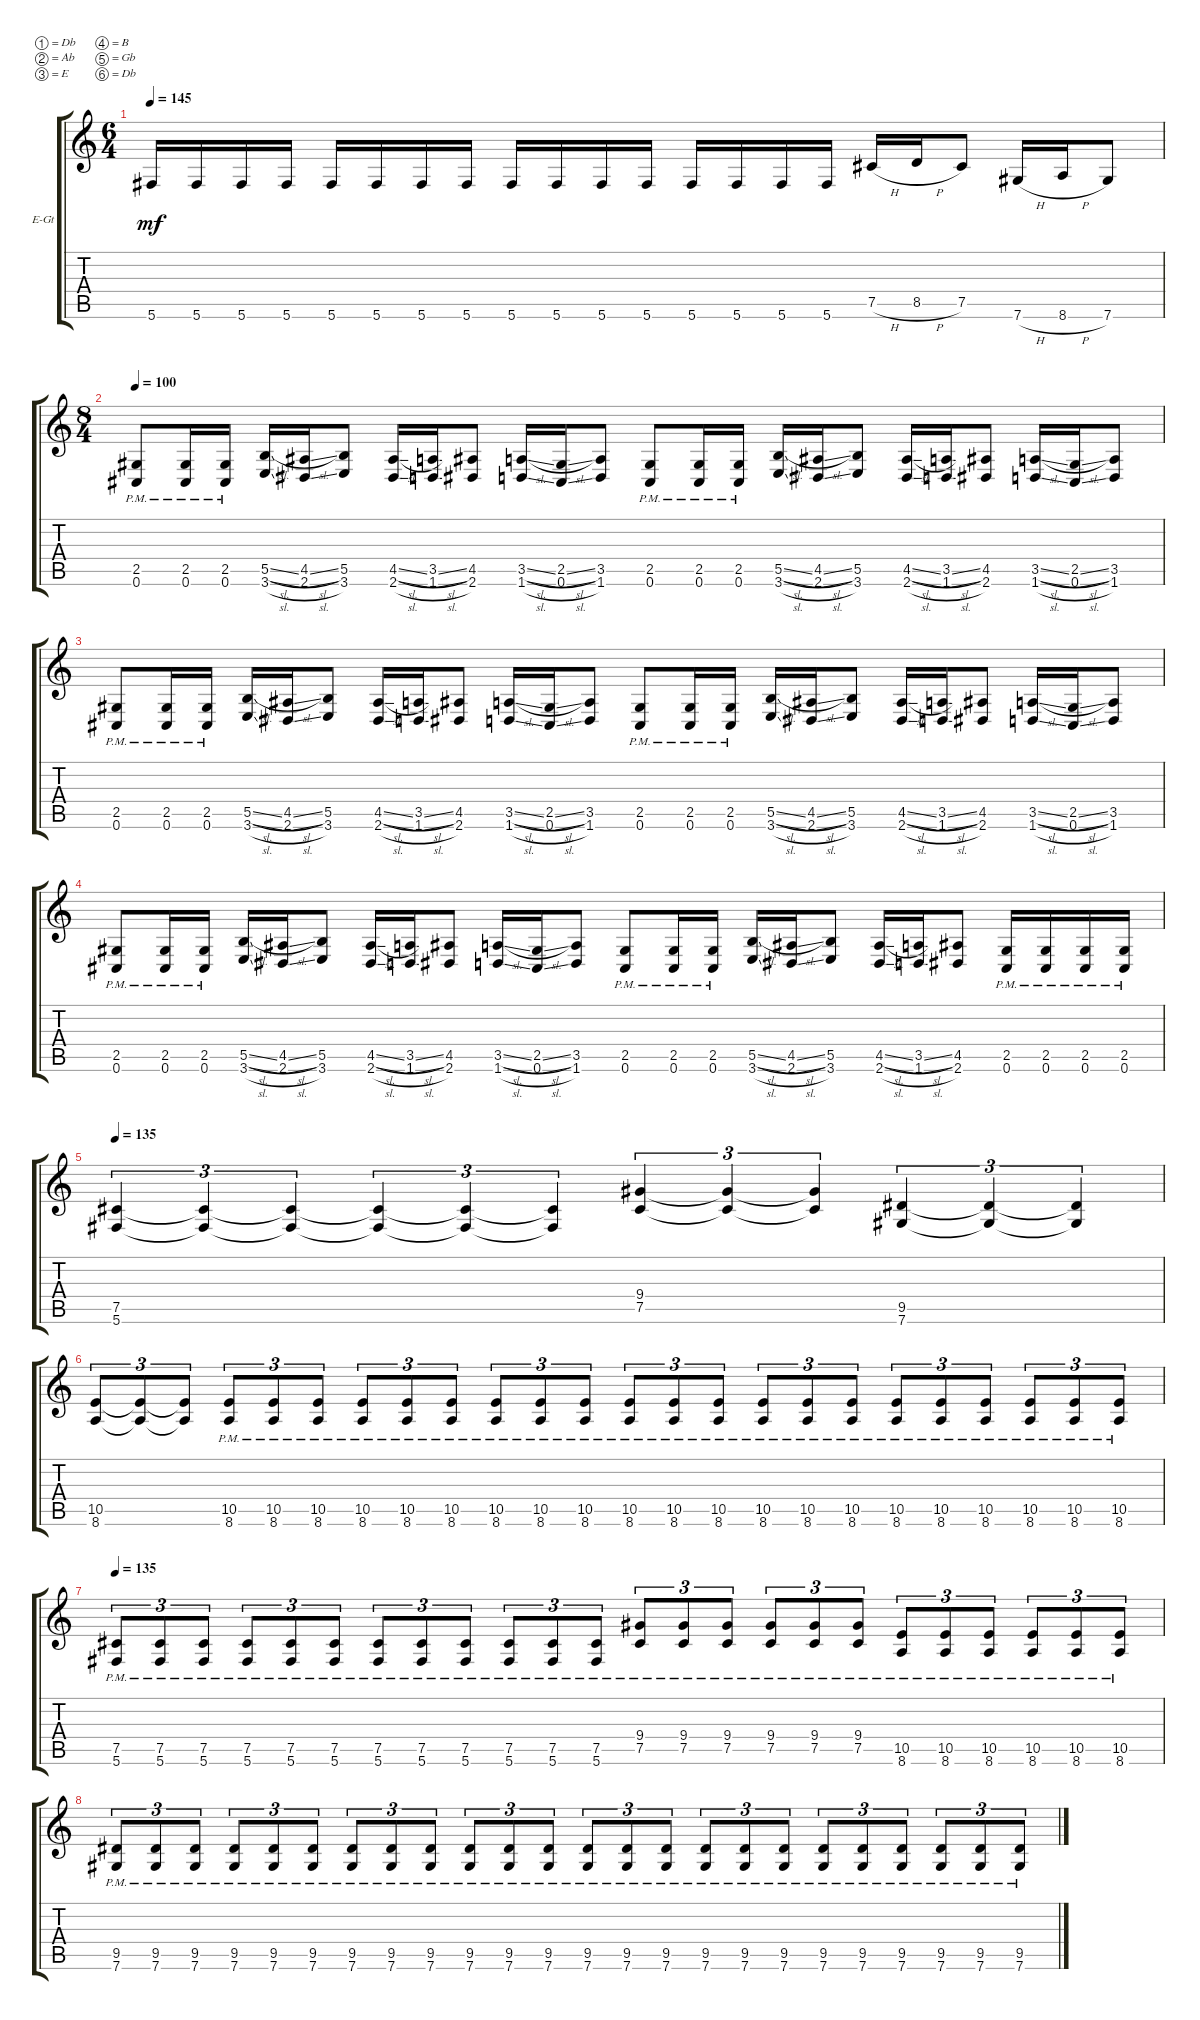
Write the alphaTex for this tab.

\defaultSystemsLayout 4
\bracketExtendMode groupsimilarinstruments
\firstSystemTrackNameOrientation horizontal
\otherSystemsTrackNameOrientation horizontal
\track ("Electric Guitar" "E-Gt") {instrument distortionguitar}
\staff {score tabs}
\tuning (Db4 Ab3 E3 B2 Gb2 Db2)
\ts (6 4)
\tempo 145
\clef g2
\ks c
5.6.16{dy mf} 5.6.16 5.6.16 5.6.16 5.6.16 5.6.16 5.6.16 5.6.16 5.6.16 5.6.16 5.6.16 5.6.16 5.6.16 5.6.16 5.6.16 5.6.16 7.5{h}.16 8.5{h}.16 7.5.8 7.6{h}.16 8.6{h}.16 7.6.8 |
\ts (8 4)
\tempo 100
(0.6{pm} 2.5{pm}).8 (0.6{pm} 2.5{pm}).16 (0.6{pm} 2.5{pm}).16 (3.6{sl} 5.5{sl}).16 (2.6{sl} 4.5{sl}).16 (3.6 5.5).8 (2.6{sl} 4.5{sl}).16 (1.6{sl} 3.5{sl}).16 (2.6 4.5).8 (1.6{sl} 3.5{sl}).16 (0.6{sl} 2.5{sl}).16 (1.6 3.5).8 (0.6{pm} 2.5{pm}).8 (0.6{pm} 2.5{pm}).16 (0.6{pm} 2.5{pm}).16 (3.6{sl} 5.5{sl}).16 (2.6{sl} 4.5{sl}).16 (3.6 5.5).8 (2.6{sl} 4.5{sl}).16 (1.6{sl} 3.5{sl}).16 (2.6 4.5).8 (1.6{sl} 3.5{sl}).16 (0.6{sl} 2.5{sl}).16 (1.6 3.5).8 |
(0.6{pm} 2.5{pm}).8 (0.6{pm} 2.5{pm}).16 (0.6{pm} 2.5{pm}).16 (3.6{sl} 5.5{sl}).16 (2.6{sl} 4.5{sl}).16 (3.6 5.5).8 (2.6{sl} 4.5{sl}).16 (1.6{sl} 3.5{sl}).16 (2.6 4.5).8 (1.6{sl} 3.5{sl}).16 (0.6{sl} 2.5{sl}).16 (1.6 3.5).8 (0.6{pm} 2.5{pm}).8 (0.6{pm} 2.5{pm}).16 (0.6{pm} 2.5{pm}).16 (3.6{sl} 5.5{sl}).16 (2.6{sl} 4.5{sl}).16 (3.6 5.5).8 (2.6{sl} 4.5{sl}).16 (1.6{sl} 3.5{sl}).16 (2.6 4.5).8 (1.6{sl} 3.5{sl}).16 (0.6{sl} 2.5{sl}).16 (1.6 3.5).8 |
(0.6{pm} 2.5{pm}).8 (0.6{pm} 2.5{pm}).16 (0.6{pm} 2.5{pm}).16 (3.6{sl} 5.5{sl}).16 (2.6{sl} 4.5{sl}).16 (3.6 5.5).8 (2.6{sl} 4.5{sl}).16 (1.6{sl} 3.5{sl}).16 (2.6 4.5).8 (1.6{sl} 3.5{sl}).16 (0.6{sl} 2.5{sl}).16 (1.6 3.5).8 (0.6{pm} 2.5{pm}).8 (0.6{pm} 2.5{pm}).16 (0.6{pm} 2.5{pm}).16 (3.6{sl} 5.5{sl}).16 (2.6{sl} 4.5{sl}).16 (3.6 5.5).8 (2.6{sl} 4.5{sl}).16 (1.6{sl} 3.5{sl}).16 (2.6 4.5).8 (0.6{pm} 2.5{pm}).16 (0.6{pm} 2.5{pm}).16 (0.6{pm} 2.5{pm}).16 (0.6{pm} 2.5{pm}).16 |
\tempo 135
(5.6 7.5).4{tu (3 2)} (5.6{t} 7.5{t}).4{tu (3 2)} (5.6{t} 7.5{t}).4{tu (3 2)} (5.6{t} 7.5{t}).4{tu (3 2)} (5.6{t} 7.5{t}).4{tu (3 2)} (5.6{t} 7.5{t}).4{tu (3 2)} (7.5 9.4).4{tu (3 2)} (7.5{t} 9.4{t}).4{tu (3 2)} (7.5{t} 9.4{t}).4{tu (3 2)} (7.6 9.5).4{tu (3 2)} (7.6{t} 9.5{t}).4{tu (3 2)} (7.6{t} 9.5{t}).4{tu (3 2)} |
(8.6 10.5).8{tu (3 2)} (8.6{t} 10.5{t}).8{tu (3 2)} (8.6{t} 10.5{t}).8{tu (3 2)} (8.6{pm} 10.5{pm}).8{tu (3 2)} (8.6{pm} 10.5{pm}).8{tu (3 2)} (8.6{pm} 10.5{pm}).8{tu (3 2)} (8.6{pm} 10.5{pm}).8{tu (3 2)} (8.6{pm} 10.5{pm}).8{tu (3 2)} (8.6{pm} 10.5{pm}).8{tu (3 2)} (8.6{pm} 10.5{pm}).8{tu (3 2)} (8.6{pm} 10.5{pm}).8{tu (3 2)} (8.6{pm} 10.5{pm}).8{tu (3 2)} (8.6{pm} 10.5{pm}).8{tu (3 2)} (8.6{pm} 10.5{pm}).8{tu (3 2)} (8.6{pm} 10.5{pm}).8{tu (3 2)} (8.6{pm} 10.5{pm}).8{tu (3 2)} (8.6{pm} 10.5{pm}).8{tu (3 2)} (8.6{pm} 10.5{pm}).8{tu (3 2)} (8.6{pm} 10.5{pm}).8{tu (3 2)} (8.6{pm} 10.5{pm}).8{tu (3 2)} (8.6{pm} 10.5{pm}).8{tu (3 2)} (8.6{pm} 10.5{pm}).8{tu (3 2)} (8.6{pm} 10.5{pm}).8{tu (3 2)} (8.6{pm} 10.5{pm}).8{tu (3 2)} |
\tempo 135
(5.6{pm} 7.5{pm}).8{tu (3 2)} (5.6{pm} 7.5{pm}).8{tu (3 2)} (5.6{pm} 7.5{pm}).8{tu (3 2)} (5.6{pm} 7.5{pm}).8{tu (3 2)} (5.6{pm} 7.5{pm}).8{tu (3 2)} (5.6{pm} 7.5{pm}).8{tu (3 2)} (5.6{pm} 7.5{pm}).8{tu (3 2)} (5.6{pm} 7.5{pm}).8{tu (3 2)} (5.6{pm} 7.5{pm}).8{tu (3 2)} (5.6{pm} 7.5{pm}).8{tu (3 2)} (5.6{pm} 7.5{pm}).8{tu (3 2)} (5.6{pm} 7.5{pm}).8{tu (3 2)} (7.5{pm} 9.4{pm}).8{tu (3 2)} (7.5{pm} 9.4{pm}).8{tu (3 2)} (7.5{pm} 9.4{pm}).8{tu (3 2)} (7.5{pm} 9.4{pm}).8{tu (3 2)} (7.5{pm} 9.4{pm}).8{tu (3 2)} (7.5{pm} 9.4{pm}).8{tu (3 2)} (8.6{pm} 10.5{pm}).8{tu (3 2)} (8.6{pm} 10.5{pm}).8{tu (3 2)} (8.6{pm} 10.5{pm}).8{tu (3 2)} (8.6{pm} 10.5{pm}).8{tu (3 2)} (8.6{pm} 10.5{pm}).8{tu (3 2)} (8.6{pm} 10.5{pm}).8{tu (3 2)} |
(7.6{pm} 9.5{pm}).8{tu (3 2)} (7.6{pm} 9.5{pm}).8{tu (3 2)} (7.6{pm} 9.5{pm}).8{tu (3 2)} (7.6{pm} 9.5{pm}).8{tu (3 2)} (7.6{pm} 9.5{pm}).8{tu (3 2)} (7.6{pm} 9.5{pm}).8{tu (3 2)} (7.6{pm} 9.5{pm}).8{tu (3 2)} (7.6{pm} 9.5{pm}).8{tu (3 2)} (7.6{pm} 9.5{pm}).8{tu (3 2)} (7.6{pm} 9.5{pm}).8{tu (3 2)} (7.6{pm} 9.5{pm}).8{tu (3 2)} (7.6{pm} 9.5{pm}).8{tu (3 2)} (7.6{pm} 9.5{pm}).8{tu (3 2)} (7.6{pm} 9.5{pm}).8{tu (3 2)} (7.6{pm} 9.5{pm}).8{tu (3 2)} (7.6{pm} 9.5{pm}).8{tu (3 2)} (7.6{pm} 9.5{pm}).8{tu (3 2)} (7.6{pm} 9.5{pm}).8{tu (3 2)} (7.6{pm} 9.5{pm}).8{tu (3 2)} (7.6{pm} 9.5{pm}).8{tu (3 2)} (7.6{pm} 9.5{pm}).8{tu (3 2)} (7.6{pm} 9.5{pm}).8{tu (3 2)} (7.6{pm} 9.5{pm}).8{tu (3 2)} (7.6{pm} 9.5{pm}).8{tu (3 2)}
